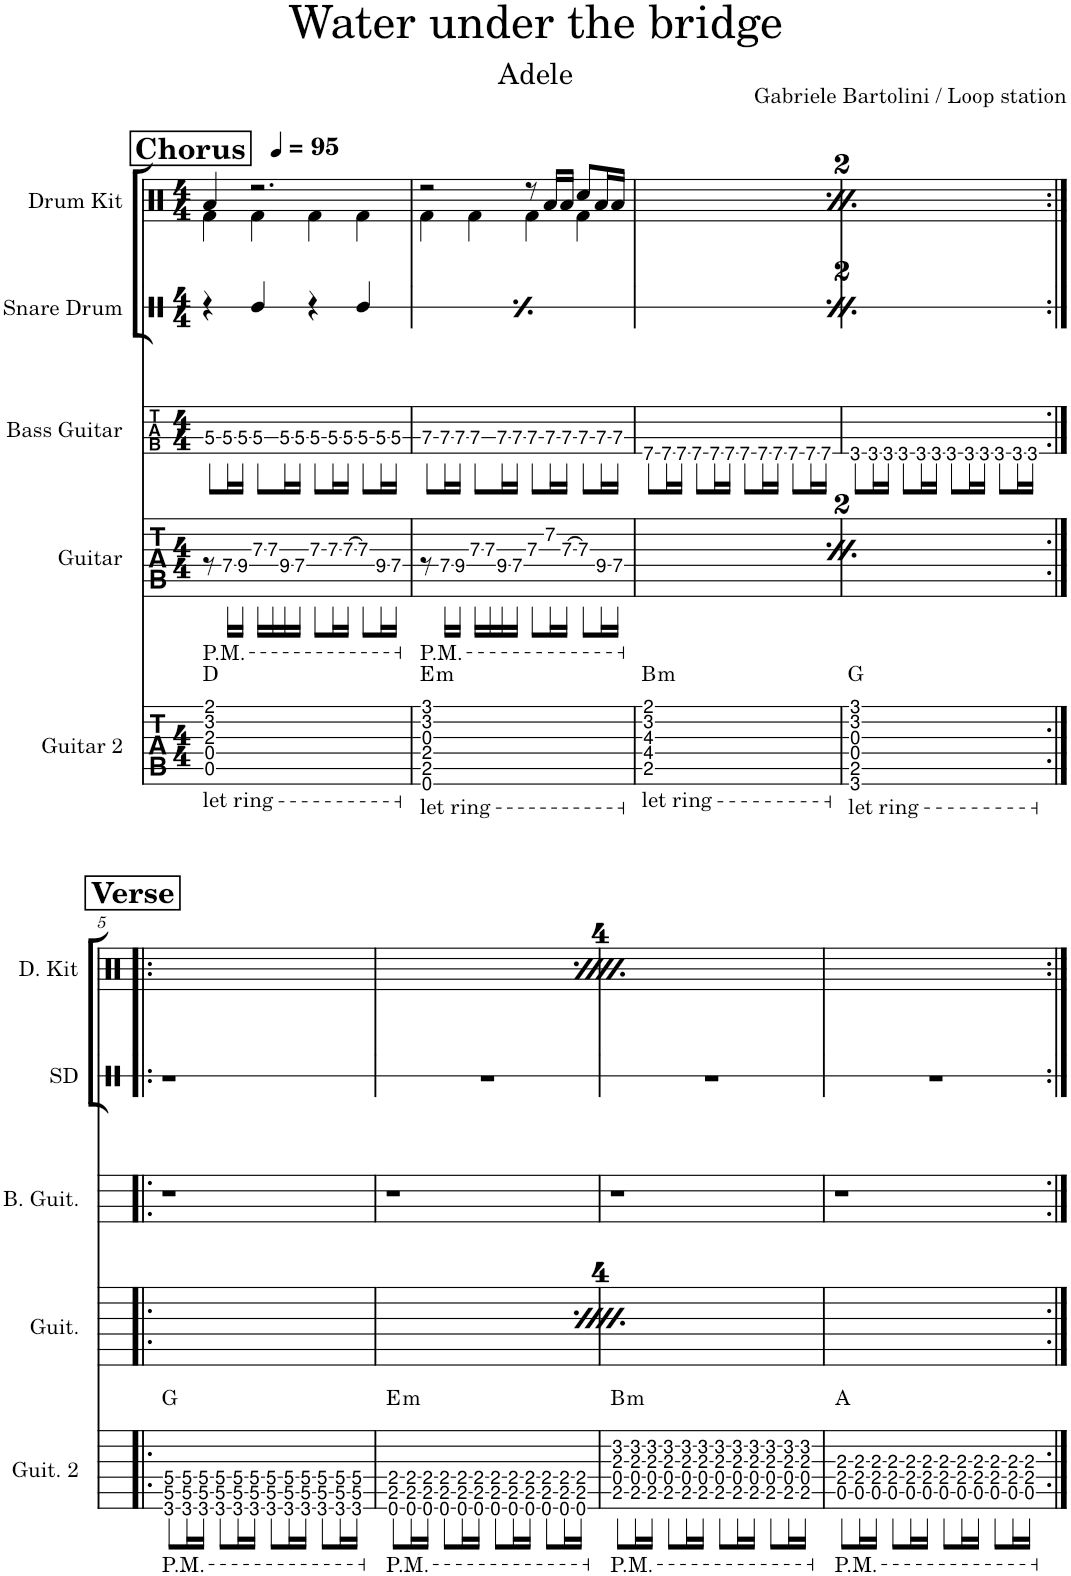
**kern	**harte	**kern	**kern	**kern	**kern
*part5	*part5	*part4	*part3	*part2	*part1
*staff5	*	*staff4	*staff3	*staff2	*staff1
*I"Guitar 2	*	*I"Guitar	*I"Bass Guitar	*I"Snare Drum	*I"Drum Kit
*I'Guit. 2	*	*I'Guit.	*I'B. Guit.	*I'SD	*I'D. Kit
*stria6	*	*stria6	*stria4	*stria1	*
*	*	*	*	*clefX	*clefX
*	*	*	*Trd7c12	*	*
*k[]	*	*k[]	*k[]	*k[]	*k[]
*M4/4	*	*M4/4	*M4/4	*M4/4	*M4/4
*MM95	*	*MM95	*MM95	*MM95	*MM95
!!LO:REH:place=s1:a:B:cj:fs=14:t=Chorus
=1	=1	=1	=1	=1	=1
*	*	*	*	*	*^
!	!	!LO:TX:b:t=P.M.	!	!	!	!
!LO:TX:b:t=let ring	!	!	!	!	!	!
1AA 1D 1A 1d 1f#	D:maj	8r	8D\L	4r	4Ra/	4Rf\
.	.	16A\LL	16D\L	.	.	.
.	.	16B\JJ	16D\JJ	.	.	.
.	.	16d\LL	8D\L	4Re/	2.r	4Rf\
.	.	16d\	.	.	.	.
.	.	16B\	16D\L	.	.	.
.	.	16A\JJ	16D\JJ	.	.	.
.	.	8d\L	8D\L	4r	.	4Rf\
.	.	16d\L	16D\L	.	.	.
.	.	[16d\JJ	16D\JJ	.	.	.
.	.	8d\L]	8D\L	4Re/	.	4Rf\
.	.	16B\L	16D\L	.	.	.
.	.	16A\JJ	16D\JJ	.	.	.
=2	=2	=2	=2	=2	=2	=2
!	!	!LO:TX:b:t=P.M.	!	!	!	!
!LO:TX:b:t=let ring	!LO:H:kt=m	!	!	!	!	!
1EE 1BB 1E 1G 1d 1g	E:min	8r	8E\L	4r	2r	4Rf\
.	.	16A\LL	16E\L	.	.	.
.	.	16B\JJ	16E\JJ	.	.	.
.	.	16d\LL	8E\L	4Re/	.	4Rf\
.	.	16d\	.	.	.	.
.	.	16B\	16E\L	.	.	.
.	.	16A\JJ	16E\JJ	.	.	.
.	.	8d\L	8E\L	4r	8r	4Rf\
.	.	16f#\L	16E\L	.	16Ra/LL	.
.	.	[16d\JJ	16E\JJ	.	16Ra/JJ	.
.	.	8d\L]	8E\L	4Re/	8Rcc/L	4Rf\
.	.	16B\L	16E\L	.	16Ra/L	.
.	.	16A\JJ	16E\JJ	.	16Ra/JJ	.
=3	=3	=3	=3	=3	=3	=3
!!LO:REH:place=s1:a:B:cj:fs=14:t=Chorus	!!
*	*	*	*	*	*MM95	*
!	!	!LO:TX:b:t=P.M.	!	!	!	!
!LO:TX:b:t=let ring	!LO:H:kt=m	!	!	!	!	!
1BB 1F# 1B 1d 1f#	B:min	8r	8BB\L	4r	4Ra/	4Rf\
.	.	16A\LL	16BB\L	.	.	.
.	.	16B\JJ	16BB\JJ	.	.	.
.	.	16d\LL	8BB\L	4Re/	2.r	4Rf\
.	.	16d\	.	.	.	.
.	.	16B\	16BB\L	.	.	.
.	.	16A\JJ	16BB\JJ	.	.	.
.	.	8d\L	8BB\L	4r	.	4Rf\
.	.	16d\L	16BB\L	.	.	.
.	.	[16d\JJ	16BB\JJ	.	.	.
.	.	8d\L]	8BB\L	4Re/	.	4Rf\
.	.	16B\L	16BB\L	.	.	.
.	.	16A\JJ	16BB\JJ	.	.	.
=4	=4	=4	=4	=4	=4	=4
!	!	!LO:TX:b:t=P.M.	!	!	!	!
!LO:TX:b:t=let ring	!	!	!	!	!	!
1GG 1BB 1D 1G 1d 1g	G:maj	8r	8GG\L	4r	2r	4Rf\
.	.	16A\LL	16GG\L	.	.	.
.	.	16B\JJ	16GG\JJ	.	.	.
.	.	16d\LL	8GG\L	4Re/	.	4Rf\
.	.	16d\	.	.	.	.
.	.	16B\	16GG\L	.	.	.
.	.	16A\JJ	16GG\JJ	.	.	.
.	.	8d\L	8GG\L	4r	8r	4Rf\
.	.	16f#\L	16GG\L	.	16Ra/LL	.
.	.	[16d\JJ	16GG\JJ	.	16Ra/JJ	.
.	.	8d\L]	8GG\L	4Re/	8Rcc/L	4Rf\
.	.	16B\L	16GG\L	.	16Ra/L	.
.	.	16A\JJ	16GG\JJ	.	16Ra/JJ	.
!!LO:LB:g=z	!!
=5:|!|:	=5:|!|:	=5:|!|:	=5:|!|:	=5:|!|:	=5:|!|:	=5:|!|:
!!LO:REH:place=s1:a:B:cj:fs=14:t=Chorus	!!
*	*	*	*	*	*MM95	*
!	!	!LO:TX:b:t=P.M.	!	!	!	!
!LO:TX:b:t=P.M.	!	!	!	!	!	!
8GG\ 8D\ 8G\L	G:maj	8r	1r	1r	4Ra/	4Rf\
16GG\ 16D\ 16G\L	.	16A\LL	.	.	.	.
16GG\ 16D\ 16G\JJ	.	16B\JJ	.	.	.	.
8GG\ 8D\ 8G\L	.	16d\LL	.	.	2.r	4Rf\
.	.	16d\	.	.	.	.
16GG\ 16D\ 16G\L	.	16B\	.	.	.	.
16GG\ 16D\ 16G\JJ	.	16A\JJ	.	.	.	.
8GG\ 8D\ 8G\L	.	8d\L	.	.	.	4Rf\
16GG\ 16D\ 16G\L	.	16d\L	.	.	.	.
16GG\ 16D\ 16G\JJ	.	[16d\JJ	.	.	.	.
8GG\ 8D\ 8G\L	.	8d\L]	.	.	.	4Rf\
16GG\ 16D\ 16G\L	.	16B\L	.	.	.	.
16GG\ 16D\ 16G\JJ	.	16A\JJ	.	.	.	.
=6	=6	=6	=6	=6	=6	=6
!	!	!LO:TX:b:t=P.M.	!	!	!	!
!LO:TX:b:t=P.M.	!LO:H:kt=m	!	!	!	!	!
8EE\ 8BB\ 8E\L	E:min	8r	1r	1r	2r	4Rf\
16EE\ 16BB\ 16E\L	.	16A\LL	.	.	.	.
16EE\ 16BB\ 16E\JJ	.	16B\JJ	.	.	.	.
8EE\ 8BB\ 8E\L	.	16d\LL	.	.	.	4Rf\
.	.	16d\	.	.	.	.
16EE\ 16BB\ 16E\L	.	16B\	.	.	.	.
16EE\ 16BB\ 16E\JJ	.	16A\JJ	.	.	.	.
8EE\ 8BB\ 8E\L	.	8d\L	.	.	8r	4Rf\
16EE\ 16BB\ 16E\L	.	16f#\L	.	.	16Ra/LL	.
16EE\ 16BB\ 16E\JJ	.	[16d\JJ	.	.	16Ra/JJ	.
8EE\ 8BB\ 8E\L	.	8d\L]	.	.	8Rcc/L	4Rf\
16EE\ 16BB\ 16E\L	.	16B\L	.	.	16Ra/L	.
16EE\ 16BB\ 16E\JJ	.	16A\JJ	.	.	16Ra/JJ	.
=7	=7	=7	=7	=7	=7	=7
!!LO:REH:place=s1:a:B:cj:fs=14:t=Chorus	!!
*	*	*	*	*	*MM95	*
!	!	!LO:TX:b:t=P.M.	!	!	!	!
!LO:TX:b:t=P.M.	!LO:H:kt=m	!	!	!	!	!
8BB\ 8D\ 8A\ 8d\L	B:min	8r	1r	1r	4Ra/	4Rf\
16BB\ 16D\ 16A\ 16d\L	.	16A\LL	.	.	.	.
16BB\ 16D\ 16A\ 16d\JJ	.	16B\JJ	.	.	.	.
8BB\ 8D\ 8A\ 8d\L	.	16d\LL	.	.	2.r	4Rf\
.	.	16d\	.	.	.	.
16BB\ 16D\ 16A\ 16d\L	.	16B\	.	.	.	.
16BB\ 16D\ 16A\ 16d\JJ	.	16A\JJ	.	.	.	.
8BB\ 8D\ 8A\ 8d\L	.	8d\L	.	.	.	4Rf\
16BB\ 16D\ 16A\ 16d\L	.	16d\L	.	.	.	.
16BB\ 16D\ 16A\ 16d\JJ	.	[16d\JJ	.	.	.	.
8BB\ 8D\ 8A\ 8d\L	.	8d\L]	.	.	.	4Rf\
16BB\ 16D\ 16A\ 16d\L	.	16B\L	.	.	.	.
16BB\ 16D\ 16A\ 16d\JJ	.	16A\JJ	.	.	.	.
=8	=8	=8	=8	=8	=8	=8
!	!	!LO:TX:b:t=P.M.	!	!	!	!
!LO:TX:b:t=P.M.	!	!	!	!	!	!
8AA\ 8E\ 8A\L	A:maj	8r	1r	1r	2r	4Rf\
16AA\ 16E\ 16A\L	.	16A\LL	.	.	.	.
16AA\ 16E\ 16A\JJ	.	16B\JJ	.	.	.	.
8AA\ 8E\ 8A\L	.	16d\LL	.	.	.	4Rf\
.	.	16d\	.	.	.	.
16AA\ 16E\ 16A\L	.	16B\	.	.	.	.
16AA\ 16E\ 16A\JJ	.	16A\JJ	.	.	.	.
8AA\ 8E\ 8A\L	.	8d\L	.	.	8r	4Rf\
16AA\ 16E\ 16A\L	.	16f#\L	.	.	16Ra/LL	.
16AA\ 16E\ 16A\JJ	.	[16d\JJ	.	.	16Ra/JJ	.
8AA\ 8E\ 8A\L	.	8d\L]	.	.	8Rcc/L	4Rf\
16AA\ 16E\ 16A\L	.	16B\L	.	.	16Ra/L	.
16AA\ 16E\ 16A\JJ	.	16A\JJ	.	.	16Ra/JJ	.
*	*	*	*	*	*v	*v
=:|!	=:|!	=:|!	=:|!	=:|!	=:|!
*-	*-	*-	*-	*-	*-
